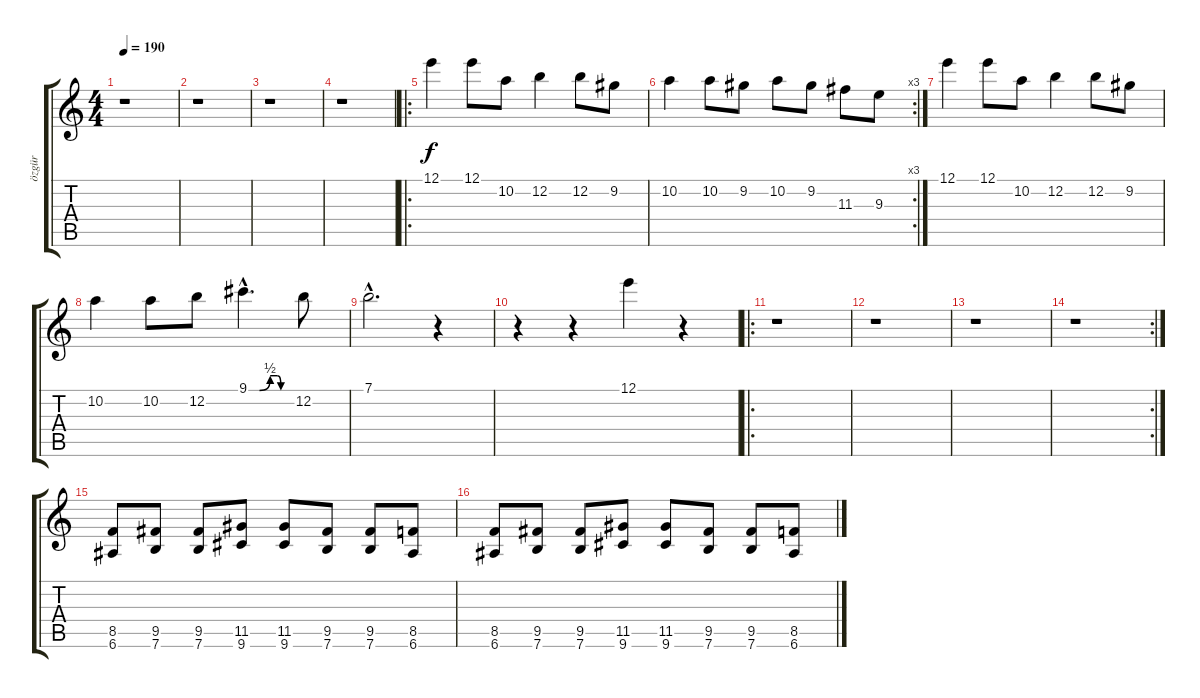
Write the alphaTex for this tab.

\track ("özgür" "özgür") {instrument overdrivenguitar}
\staff {score tabs}
\tuning (E4 B3 G3 D3 A2 E2) {hide}
\ts (4 4)
\tempo 190
\clef g2
\ks c
r.1{dy f instrument overdrivenguitar} |
r.1 |
r.1 |
r.1 |
\ro
12.1.4 12.1.8 10.2.8 12.2.4 12.2.8 9.2.8 |
\rc 3
10.2.4 10.2.8 9.2.8 10.2.8 9.2.8 11.3.8 9.3.8 |
12.1.4 12.1.8 10.2.8 12.2.4 12.2.8 9.2.8 |
10.2.4 10.2.8 12.2.8 9.1{be (custom 0 0 15 0 30 2 40 2 45 0 60 0) hac}.4{d} 12.2.8 |
7.1{hac}.2{d} r.4 |
r.4 r.4 12.1.4 r.4 |
\ro
r.1 |
r.1 |
r.1 |
\rc 2
r.1 |
(8.5 6.6).8 (9.5 7.6).8 (9.5 7.6).8 (11.5 9.6).8 (11.5 9.6).8 (9.5 7.6).8 (9.5 7.6).8 (8.5 6.6).8 |
(8.5 6.6).8 (9.5 7.6).8 (9.5 7.6).8 (11.5 9.6).8 (11.5 9.6).8 (9.5 7.6).8 (9.5 7.6).8 (8.5 6.6).8
